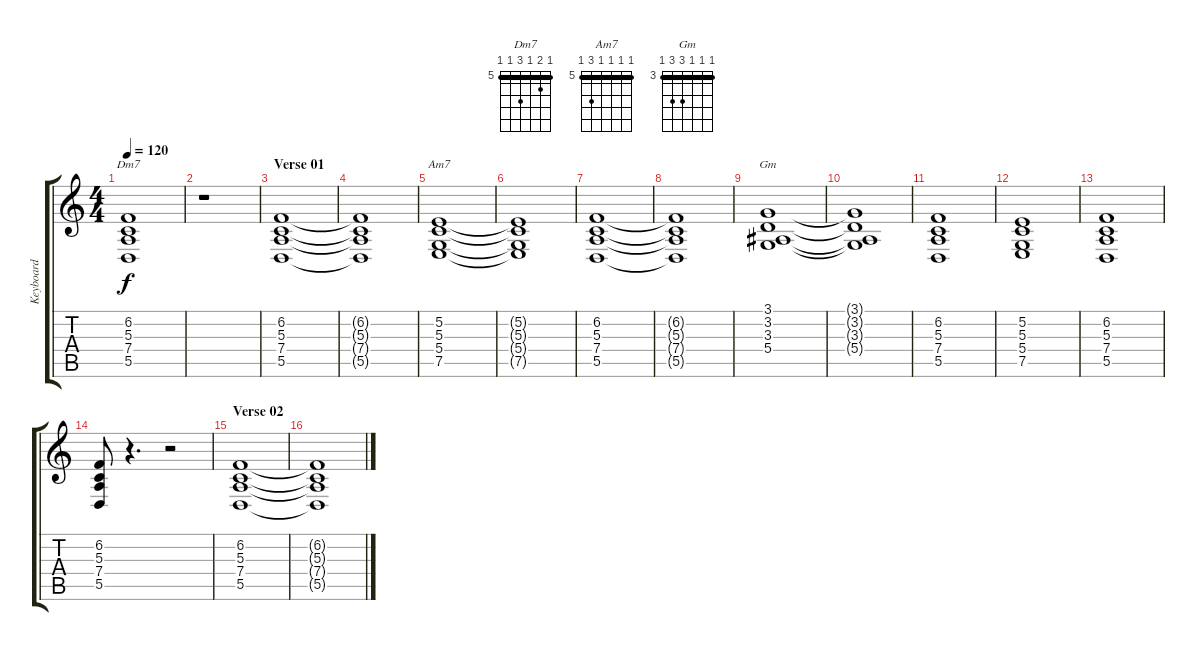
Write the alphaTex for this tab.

\track ("Keyboard" "Keyboard") {instrument electricpiano2}
\staff {score tabs}
\tuning (E4 B3 G3 D3 A2 E2) {hide}
\chord ("Dm7" 5 6 5 7 5 5) {firstfret 5 barre 5}
\chord ("Am7" 5 5 5 5 7 5) {firstfret 5 barre 5}
\chord ("Gm" 3 3 3 5 5 3) {firstfret 3 barre 3}
\ts (4 4)
\tempo 120
\clef g2
\ks c
(6.2 5.3 7.4 5.5).1{ch "Dm7" dy f} |
r.1 |
\section ("" "Verse 01")
(6.2 5.3 7.4 5.5).1 |
(6.2{t} 5.3{t} 7.4{t} 5.5{t}).1 |
(5.2 5.3 5.4 7.5).1{ch "Am7"} |
(5.2{t} 5.3{t} 5.4{t} 7.5{t}).1 |
(6.2 5.3 7.4 5.5).1 |
(6.2{t} 5.3{t} 7.4{t} 5.5{t}).1 |
(3.1 3.2 3.3 5.4).1{ch "Gm"} |
(3.1{t} 3.2{t} 3.3{t} 5.4{t}).1 |
(6.2 5.3 7.4 5.5).1 |
(5.2 5.3 5.4 7.5).1 |
(6.2 5.3 7.4 5.5).1 |
(6.2 5.3 7.4 5.5).8 r.4{d} r.2 |
\section ("" "Verse 02")
(6.2 5.3 7.4 5.5).1 |
(6.2{t} 5.3{t} 7.4{t} 5.5{t}).1
